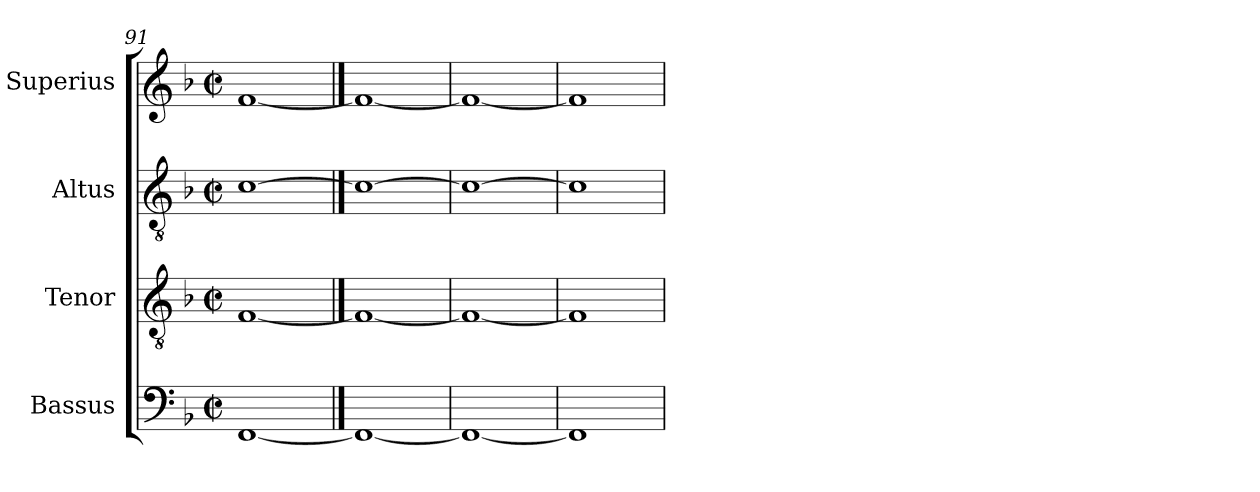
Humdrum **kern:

**kern	**kern	**kern	**kern
*part4	*part3	*part2	*part1
*staff4	*staff3	*staff2	*staff1
*I"Bassus	*I"Tenor	*I"Altus	*I"Superius
*I'B.	*I'T.	*I'A.	*I'S.
*clefF4	*clefGv2	*clefGv2	*clefG2
*	*ITrd7c12	*ITrd7c12	*
*k[b-]	*k[b-]	*k[b-]	*k[b-]
*F:	*F:	*F:	*F:
*M2/2	*M2/2	*M2/2	*M2/2
*met(c|)	*met(c|)	*met(c|)	*met(c|)
=91	=91	=91	=91
[1FFi	[1FFi	[1Ci	[1fi
==92	==92	==92	==92
1FFi_	1FFi_	1Ci_	1fi_
=93	=93	=93	=93
1FFi_	1FFi_	1Ci_	1fi_
=94	=94	=94	=94
1FFi]	1FFi]	1Ci]	1fi]
=	=	=	=
*-	*-	*-	*-
